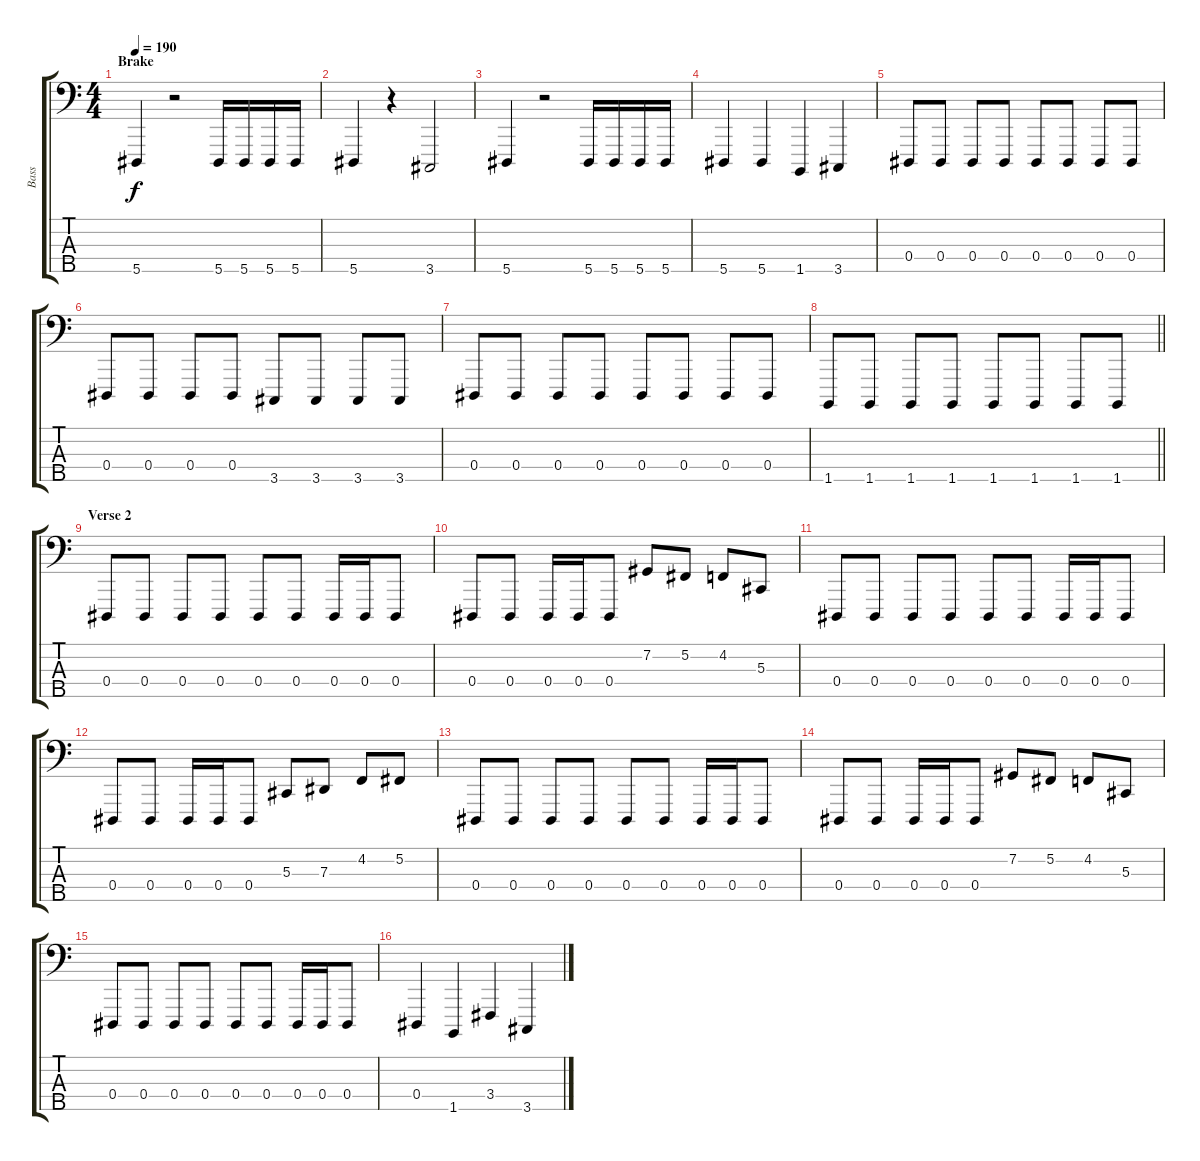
\track ("Bass" "Bass") {instrument lead8bassandlead}
\staff {score tabs}
\tuning (Gb2 Db2 Ab1 Eb1 Bb0) {hide}
\ts (4 4)
\section ("" "Brake")
\tempo 190
\clef f4
\ks c
5.5.4{dy f} r.2 5.5.16 5.5.16 5.5.16 5.5.16 |
5.5.4 r.4 3.5.2 |
5.5.4 r.2 5.5.16 5.5.16 5.5.16 5.5.16 |
5.5.4 5.5.4 1.5.4 3.5.4 |
0.4.8 0.4.8 0.4.8 0.4.8 0.4.8 0.4.8 0.4.8 0.4.8 |
0.4.8 0.4.8 0.4.8 0.4.8 3.5.8 3.5.8 3.5.8 3.5.8 |
0.4.8 0.4.8 0.4.8 0.4.8 0.4.8 0.4.8 0.4.8 0.4.8 |
\barLineRight lightlight
1.5.8 1.5.8 1.5.8 1.5.8 1.5.8 1.5.8 1.5.8 1.5.8 |
\section ("" "Verse 2")
0.4.8 0.4.8 0.4.8 0.4.8 0.4.8 0.4.8 0.4.16 0.4.16 0.4.8 |
0.4.8 0.4.8 0.4.16 0.4.16 0.4.8 7.2.8 5.2.8 4.2.8 5.3.8 |
0.4.8 0.4.8 0.4.8 0.4.8 0.4.8 0.4.8 0.4.16 0.4.16 0.4.8 |
0.4.8 0.4.8 0.4.16 0.4.16 0.4.8 5.3.8 7.3.8 4.2.8 5.2.8 |
0.4.8 0.4.8 0.4.8 0.4.8 0.4.8 0.4.8 0.4.16 0.4.16 0.4.8 |
0.4.8 0.4.8 0.4.16 0.4.16 0.4.8 7.2.8 5.2.8 4.2.8 5.3.8 |
0.4.8 0.4.8 0.4.8 0.4.8 0.4.8 0.4.8 0.4.16 0.4.16 0.4.8 |
0.4.4 1.5.4 3.4.4 3.5.4
